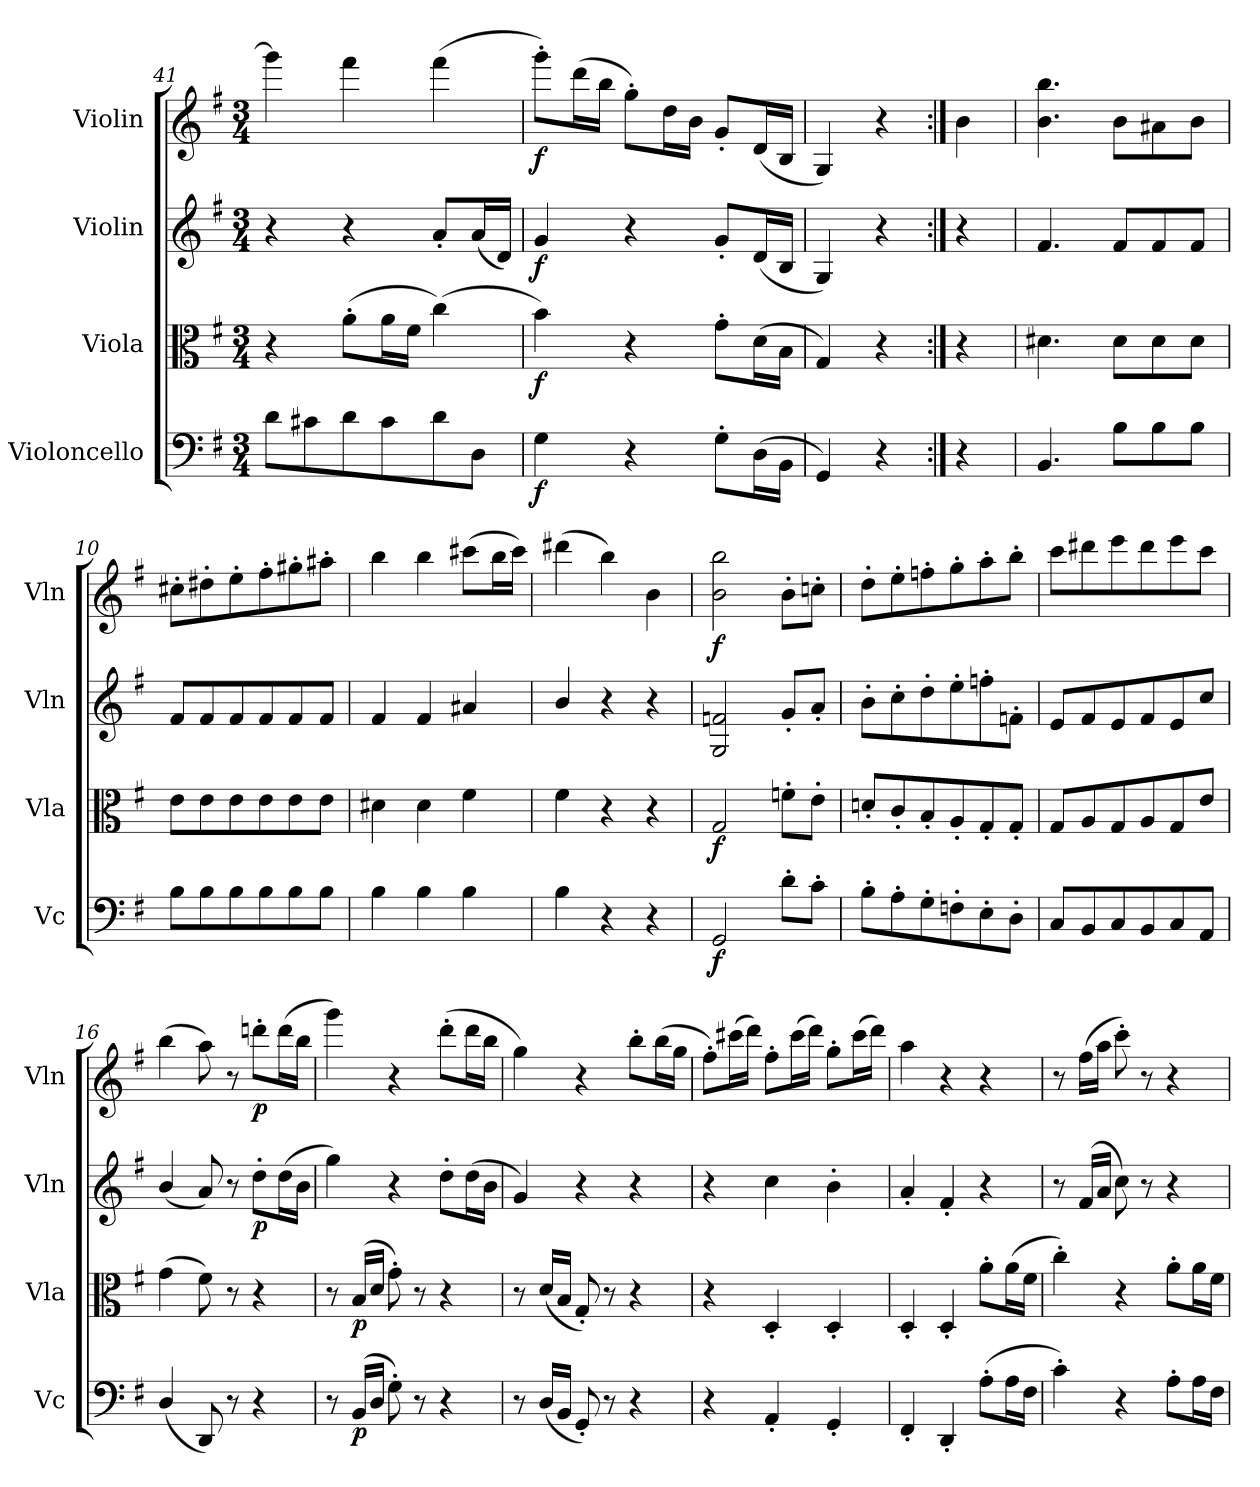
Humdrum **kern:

**kern	**dynam	**kern	**dynam	**kern	**dynam	**kern	**dynam
*part4	*part4	*part3	*part3	*part2	*part2	*part1	*part1
*staff4	*staff4	*staff3	*staff3	*staff2	*staff2	*staff1	*staff1
*I"Violoncello	*	*I"Viola	*	*I"Violin	*	*I"Violin	*
*I'Vc	*	*I'Vla	*	*I'Vln	*	*I'Vln	*
*clefF4	*	*clefC3	*	*clefG2	*	*clefG2	*
*k[f#]	*	*k[f#]	*	*k[f#]	*	*k[f#]	*
*G:	*	*G:	*	*G:	*	*G:	*
*M3/4	*	*M3/4	*	*M3/4	*	*M3/4	*
=41	=41	=41	=41	=41	=41	=41	=41
8d\L	.	4r	.	4r	.	4ggg\]	.
8c#X\	.	.	.	.	.	.	.
8d\	.	(8a'\L	.	4r	.	4fff#\	.
8c#\	.	16a\L	.	.	.	.	.
.	.	16f#\JJ	.	.	.	.	.
8d\	.	(4cc\)	.	8a'/L	.	(4fff#\	.
8D\J	.	.	.	(16a/L	.	.	.
.	.	.	.	16d/JJ)	.	.	.
=42	=42	=42	=42	=42	=42	=42	=42
4G\	f	4b\)	f	4g/	f	8ggg'\L)	f
.	.	.	.	.	.	(16ddd\L	.
.	.	.	.	.	.	16bb\JJ	.
4r	.	4r	.	4r	.	8gg'\L)	.
.	.	.	.	.	.	16dd\L	.
.	.	.	.	.	.	16b\JJ	.
8G'\L	.	8g'\L	.	8g'/L	.	8g'/L	.
(16D\L	.	(16d\L	.	(16d/L	.	(16d/L	.
16BB\JJ	.	16B\JJ	.	16B/JJ	.	16B/JJ	.
=43	=43	=43	=43	=43	=43	=43	=43
4GG/)	.	4G/)	.	4G/)	.	4G/)	.
4r	.	4r	.	4r	.	4r	.
=:|!	=:|!	=:|!	=:|!	=:|!	=:|!	=:|!	=:|!
4r	.	4r	.	4r	.	4b\	.
=9	=9	=9	=9	=9	=9	=9	=9
4.BB/	.	4.d#X\	.	4.f#/	.	4.b\ 4.bb\	.
8B\L	.	8d#\L	.	8f#/L	.	8b\L	.
8B\	.	8d#\	.	8f#/	.	8a#X\	.
8B\J	.	8d#\J	.	8f#/J	.	8b\J	.
=10	=10	=10	=10	=10	=10	=10	=10
8B\L	.	8e\L	.	8f#/L	.	8cc#X'\L	.
8B\	.	8e\	.	8f#/	.	8dd#X'\	.
8B\	.	8e\	.	8f#/	.	8ee'\	.
8B\	.	8e\	.	8f#/	.	8ff#'\	.
8B\	.	8e\	.	8f#/	.	8gg#X'\	.
8B\J	.	8e\J	.	8f#/J	.	8aa#X'\J	.
=11	=11	=11	=11	=11	=11	=11	=11
4B\	.	4d#X\	.	4f#/	.	4bb\	.
4B\	.	4d#\	.	4f#/	.	4bb\	.
4B\	.	4f#\	.	4a#X/	.	(8ccc#X\L	.
.	.	.	.	.	.	16bb\L	.
.	.	.	.	.	.	16ccc#\JJ)	.
=12	=12	=12	=12	=12	=12	=12	=12
4B\	.	4f#\	.	4b/	.	(4ddd#X\	.
4r	.	4r	.	4r	.	4bb\)	.
4r	.	4r	.	4r	.	4b\	.
=13	=13	=13	=13	=13	=13	=13	=13
2GG/	f	2G/	f	2G/ 2fn/	.	2b\ 2bb\	f
8d'\L	.	8fn'\L	.	8g'/L	.	8b'\L	.
8c'\J	.	8e'\J	.	8a'/J	.	8ccn'\J	.
=14	=14	=14	=14	=14	=14	=14	=14
8B'\L	.	8dn'/L	.	8b'\L	.	8dd'\L	.
8A'\	.	8c'/	.	8cc'\	.	8ee'\	.
8G'\	.	8B'/	.	8dd'\	.	8ffn'\	.
8Fn'\	.	8A'/	.	8ee'\	.	8gg'\	.
8E'\	.	8G'/	.	8ffn'\	.	8aa'\	.
8D'\J	.	8G'/J	.	8fn'\J	.	8bb'\J	.
=15	=15	=15	=15	=15	=15	=15	=15
8C/L	.	8G/L	.	8e/L	.	8ccc\L	.
8BB/	.	8A/	.	8f#/	.	8ddd#X\	.
8C/	.	8G/	.	8e/	.	8eee\	.
8BB/	.	8A/	.	8f#/	.	8ddd#\	.
8C/	.	8G/	.	8e/	.	8eee\	.
8AA/J	.	8e/J	.	8cc/J	.	8ccc\J	.
=16	=16	=16	=16	=16	=16	=16	=16
(4D/	.	(4g\	.	(4b/	.	(4bb\	.
8DD/)	.	8f#\)	.	8a/)	.	8aa\)	.
8r	.	8r	.	8r	.	8r	.
4r	.	4r	.	8dd'\L	p	8dddn'\L	p
.	.	.	.	(16dd\L	.	(16ddd\L	.
.	.	.	.	16b\JJ	.	16bb\JJ	.
=17	=17	=17	=17	=17	=17	=17	=17
8r	.	8r	.	4gg\)	.	4ggg\)	.
(16BB/LL	p	(16B/LL	p	.	.	.	.
16D/JJ	.	16d/JJ	.	.	.	.	.
8G'\)	.	8g'\)	.	4r	.	4r	.
8r	.	8r	.	.	.	.	.
4r	.	4r	.	8dd'\L	.	(8ddd'\L	.
.	.	.	.	(16dd\L	.	16ddd\L	.
.	.	.	.	16b\JJ	.	16bb\JJ	.
=18	=18	=18	=18	=18	=18	=18	=18
8r	.	8r	.	4g/)	.	4gg\)	.
(16D/LL	.	(16d/LL	.	.	.	.	.
16BB/JJ	.	16B/JJ	.	.	.	.	.
8GG'/)	.	8G'/)	.	4r	.	4r	.
8r	.	8r	.	.	.	.	.
4r	.	4r	.	4r	.	8bb'\L	.
.	.	.	.	.	.	(16bb\L	.
.	.	.	.	.	.	16gg\JJ	.
=19	=19	=19	=19	=19	=19	=19	=19
4r	.	4r	.	4r	.	8ff#'\L)	.
.	.	.	.	.	.	(16ccc#X\L	.
.	.	.	.	.	.	16ddd\JJ)	.
4AA'/	.	4D'/	.	4cc\	.	8ff#'\L	.
.	.	.	.	.	.	(16ccc#\L	.
.	.	.	.	.	.	16ddd\JJ)	.
4GG'/	.	4D'/	.	4b'\	.	8gg'\L	.
.	.	.	.	.	.	(16ccc#\L	.
.	.	.	.	.	.	16ddd\JJ)	.
=20	=20	=20	=20	=20	=20	=20	=20
4FF#'/	.	4D'/	.	4a'/	.	4aa\	.
4DD'/	.	4D'/	.	4f#'/	.	4r	.
(8A'\L	.	8a'\L	.	4r	.	4r	.
16A\L	.	(16a\L	.	.	.	.	.
16F#\JJ	.	16f#\JJ	.	.	.	.	.
=21	=21	=21	=21	=21	=21	=21	=21
4c'\)	.	4cc'\)	.	8r	.	8r	.
.	.	.	.	(16f#/LL	.	(16ff#\LL	.
.	.	.	.	16a/JJ	.	16aa\JJ	.
4r	.	4r	.	8cc\)	.	8ccc'\)	.
.	.	.	.	8r	.	8r	.
8A'\L	.	8a'\L	.	4r	.	4r	.
16A\L	.	16a\L	.	.	.	.	.
16F#\JJ	.	16f#\JJ	.	.	.	.	.
=	=	=	=	=	=	=	=
*-	*-	*-	*-	*-	*-	*-	*-
